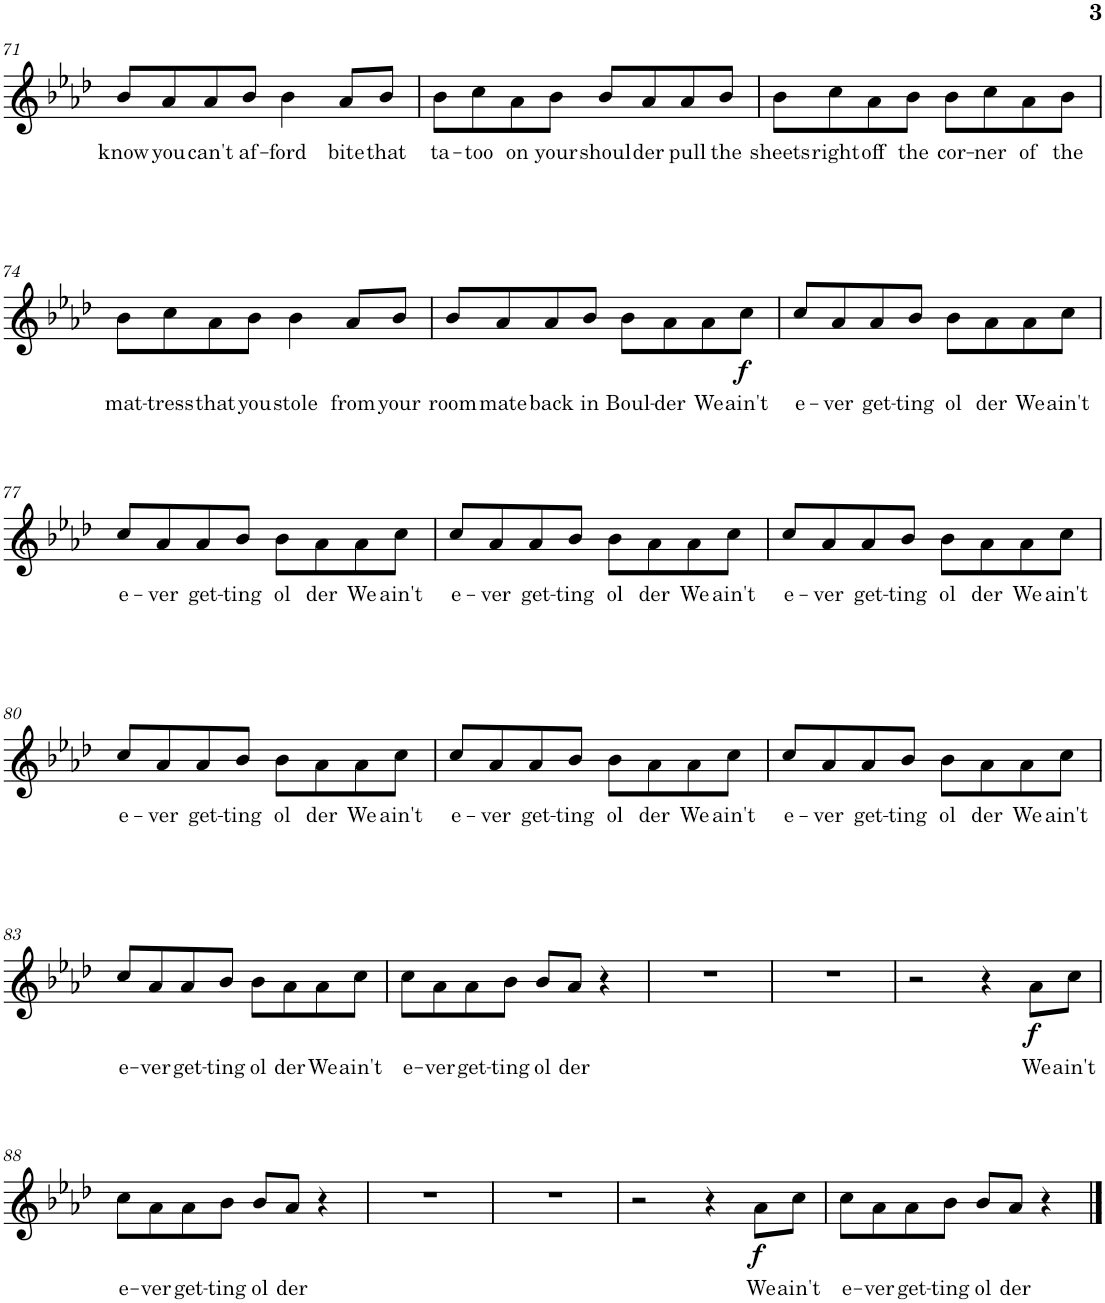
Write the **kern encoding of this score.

**kern	**text	**dynam
*part1	*part1	*part1
*staff1	*staff1	*staff1
*I"Piano	*	*
*I'Pno.	*	*
!!LO:PB:g=z
*clefG2	*	*
*k[b-e-a-d-]	*	*
*M4/4	*	*
=71	=71	=71
!	!LO:LY:b	!
8b-/L	know	.
!	!LO:LY:b	!
8a-/	you	.
!	!LO:LY:b	!
8a-/	can't	.
!	!LO:LY:b	!
8b-/J	af-	.
!	!LO:LY:b	!
4b-\	ford	.
!	!LO:LY:b	!
8a-/L	bite	.
!	!LO:LY:b	!
8b-/J	that	.
=72	=72	=72
!	!LO:LY:b	!
8b-\L	ta-	.
!	!LO:LY:b	!
8cc\	too	.
!	!LO:LY:b	!
8a-\	on	.
!	!LO:LY:b	!
8b-\J	your	.
!	!LO:LY:b	!
8b-/L	shoul	.
!	!LO:LY:b	!
8a-/	der	.
!	!LO:LY:b	!
8a-/	pull	.
!	!LO:LY:b	!
8b-/J	the	.
=73	=73	=73
!	!LO:LY:b	!
8b-\L	sheets	.
!	!LO:LY:b	!
8cc\	right	.
!	!LO:LY:b	!
8a-\	off	.
!	!LO:LY:b	!
8b-\J	the	.
!	!LO:LY:b	!
8b-\L	cor-	.
!	!LO:LY:b	!
8cc\	ner	.
!	!LO:LY:b	!
8a-\	of	.
!	!LO:LY:b	!
8b-\J	the	.
!!LO:LB:g=z
=74	=74	=74
!	!LO:LY:b	!
8b-\L	mat-	.
!	!LO:LY:b	!
8cc\	tress	.
!	!LO:LY:b	!
8a-\	that	.
!	!LO:LY:b	!
8b-\J	you	.
!	!LO:LY:b	!
4b-\	stole	.
!	!LO:LY:b	!
8a-/L	from	.
!	!LO:LY:b	!
8b-/J	your	.
=75	=75	=75
!	!LO:LY:b	!
8b-/L	room	.
!	!LO:LY:b	!
8a-/	mate	.
!	!LO:LY:b	!
8a-/	back	.
!	!LO:LY:b	!
8b-/J	in	.
!	!LO:LY:b	!
8b-\L	Boul-	.
!	!LO:LY:b	!
8a-\	der	.
!	!LO:LY:b	!
8a-\	We	.
!	!LO:LY:b	!LO:DY:b
8cc\J	ain't	f
=76	=76	=76
!	!LO:LY:b	!
8cc/L	e-	.
!	!LO:LY:b	!
8a-/	ver	.
!	!LO:LY:b	!
8a-/	get-	.
!	!LO:LY:b	!
8b-/J	ting	.
!	!LO:LY:b	!
8b-\L	ol	.
!	!LO:LY:b	!
8a-\	der	.
!	!LO:LY:b	!
8a-\	We	.
!	!LO:LY:b	!
8cc\J	ain't	.
!!LO:LB:g=z
=77	=77	=77
!	!LO:LY:b	!
8cc/L	e-	.
!	!LO:LY:b	!
8a-/	ver	.
!	!LO:LY:b	!
8a-/	get-	.
!	!LO:LY:b	!
8b-/J	ting	.
!	!LO:LY:b	!
8b-\L	ol	.
!	!LO:LY:b	!
8a-\	der	.
!	!LO:LY:b	!
8a-\	We	.
!	!LO:LY:b	!
8cc\J	ain't	.
=78	=78	=78
!	!LO:LY:b	!
8cc/L	e-	.
!	!LO:LY:b	!
8a-/	ver	.
!	!LO:LY:b	!
8a-/	get-	.
!	!LO:LY:b	!
8b-/J	ting	.
!	!LO:LY:b	!
8b-\L	ol	.
!	!LO:LY:b	!
8a-\	der	.
!	!LO:LY:b	!
8a-\	We	.
!	!LO:LY:b	!
8cc\J	ain't	.
=79	=79	=79
!	!LO:LY:b	!
8cc/L	e-	.
!	!LO:LY:b	!
8a-/	ver	.
!	!LO:LY:b	!
8a-/	get-	.
!	!LO:LY:b	!
8b-/J	ting	.
!	!LO:LY:b	!
8b-\L	ol	.
!	!LO:LY:b	!
8a-\	der	.
!	!LO:LY:b	!
8a-\	We	.
!	!LO:LY:b	!
8cc\J	ain't	.
!!LO:LB:g=z
=80	=80	=80
!	!LO:LY:b	!
8cc/L	e-	.
!	!LO:LY:b	!
8a-/	ver	.
!	!LO:LY:b	!
8a-/	get-	.
!	!LO:LY:b	!
8b-/J	ting	.
!	!LO:LY:b	!
8b-\L	ol	.
!	!LO:LY:b	!
8a-\	der	.
!	!LO:LY:b	!
8a-\	We	.
!	!LO:LY:b	!
8cc\J	ain't	.
=81	=81	=81
!	!LO:LY:b	!
8cc/L	e-	.
!	!LO:LY:b	!
8a-/	ver	.
!	!LO:LY:b	!
8a-/	get-	.
!	!LO:LY:b	!
8b-/J	ting	.
!	!LO:LY:b	!
8b-\L	ol	.
!	!LO:LY:b	!
8a-\	der	.
!	!LO:LY:b	!
8a-\	We	.
!	!LO:LY:b	!
8cc\J	ain't	.
=82	=82	=82
!	!LO:LY:b	!
8cc/L	e-	.
!	!LO:LY:b	!
8a-/	ver	.
!	!LO:LY:b	!
8a-/	get-	.
!	!LO:LY:b	!
8b-/J	ting	.
!	!LO:LY:b	!
8b-\L	ol	.
!	!LO:LY:b	!
8a-\	der	.
!	!LO:LY:b	!
8a-\	We	.
!	!LO:LY:b	!
8cc\J	ain't	.
!!LO:LB:g=z
=83	=83	=83
!	!LO:LY:b	!
8cc/L	e-	.
!	!LO:LY:b	!
8a-/	ver	.
!	!LO:LY:b	!
8a-/	get-	.
!	!LO:LY:b	!
8b-/J	ting	.
!	!LO:LY:b	!
8b-\L	ol	.
!	!LO:LY:b	!
8a-\	der	.
!	!LO:LY:b	!
8a-\	We	.
!	!LO:LY:b	!
8cc\J	ain't	.
=84	=84	=84
!	!LO:LY:b	!
8cc\L	e-	.
!	!LO:LY:b	!
8a-\	ver	.
!	!LO:LY:b	!
8a-\	get-	.
!	!LO:LY:b	!
8b-\J	ting	.
!	!LO:LY:b	!
8b-/L	ol	.
!	!LO:LY:b	!
8a-/J	der	.
4r	.	.
=85	=85	=85
1r	.	.
=86	=86	=86
1r	.	.
=87	=87	=87
2r	.	.
4r	.	.
!	!LO:LY:b	!LO:DY:b
8a-\L	We	f
!	!LO:LY:b	!
8cc\J	ain't	.
!!LO:LB:g=z
=88	=88	=88
!	!LO:LY:b	!
8cc\L	e-	.
!	!LO:LY:b	!
8a-\	ver	.
!	!LO:LY:b	!
8a-\	get-	.
!	!LO:LY:b	!
8b-\J	ting	.
!	!LO:LY:b	!
8b-/L	ol	.
!	!LO:LY:b	!
8a-/J	der	.
4r	.	.
=89	=89	=89
1r	.	.
=90	=90	=90
1r	.	.
=91	=91	=91
2r	.	.
4r	.	.
!	!LO:LY:b	!LO:DY:b
8a-\L	We	f
!	!LO:LY:b	!
8cc\J	ain't	.
=92	=92	=92
!	!LO:LY:b	!
8cc\L	e-	.
!	!LO:LY:b	!
8a-\	ver	.
!	!LO:LY:b	!
8a-\	get-	.
!	!LO:LY:b	!
8b-\J	ting	.
!	!LO:LY:b	!
8b-/L	ol	.
!	!LO:LY:b	!
8a-/J	der	.
4r	.	.
==	==	==
*-	*-	*-
